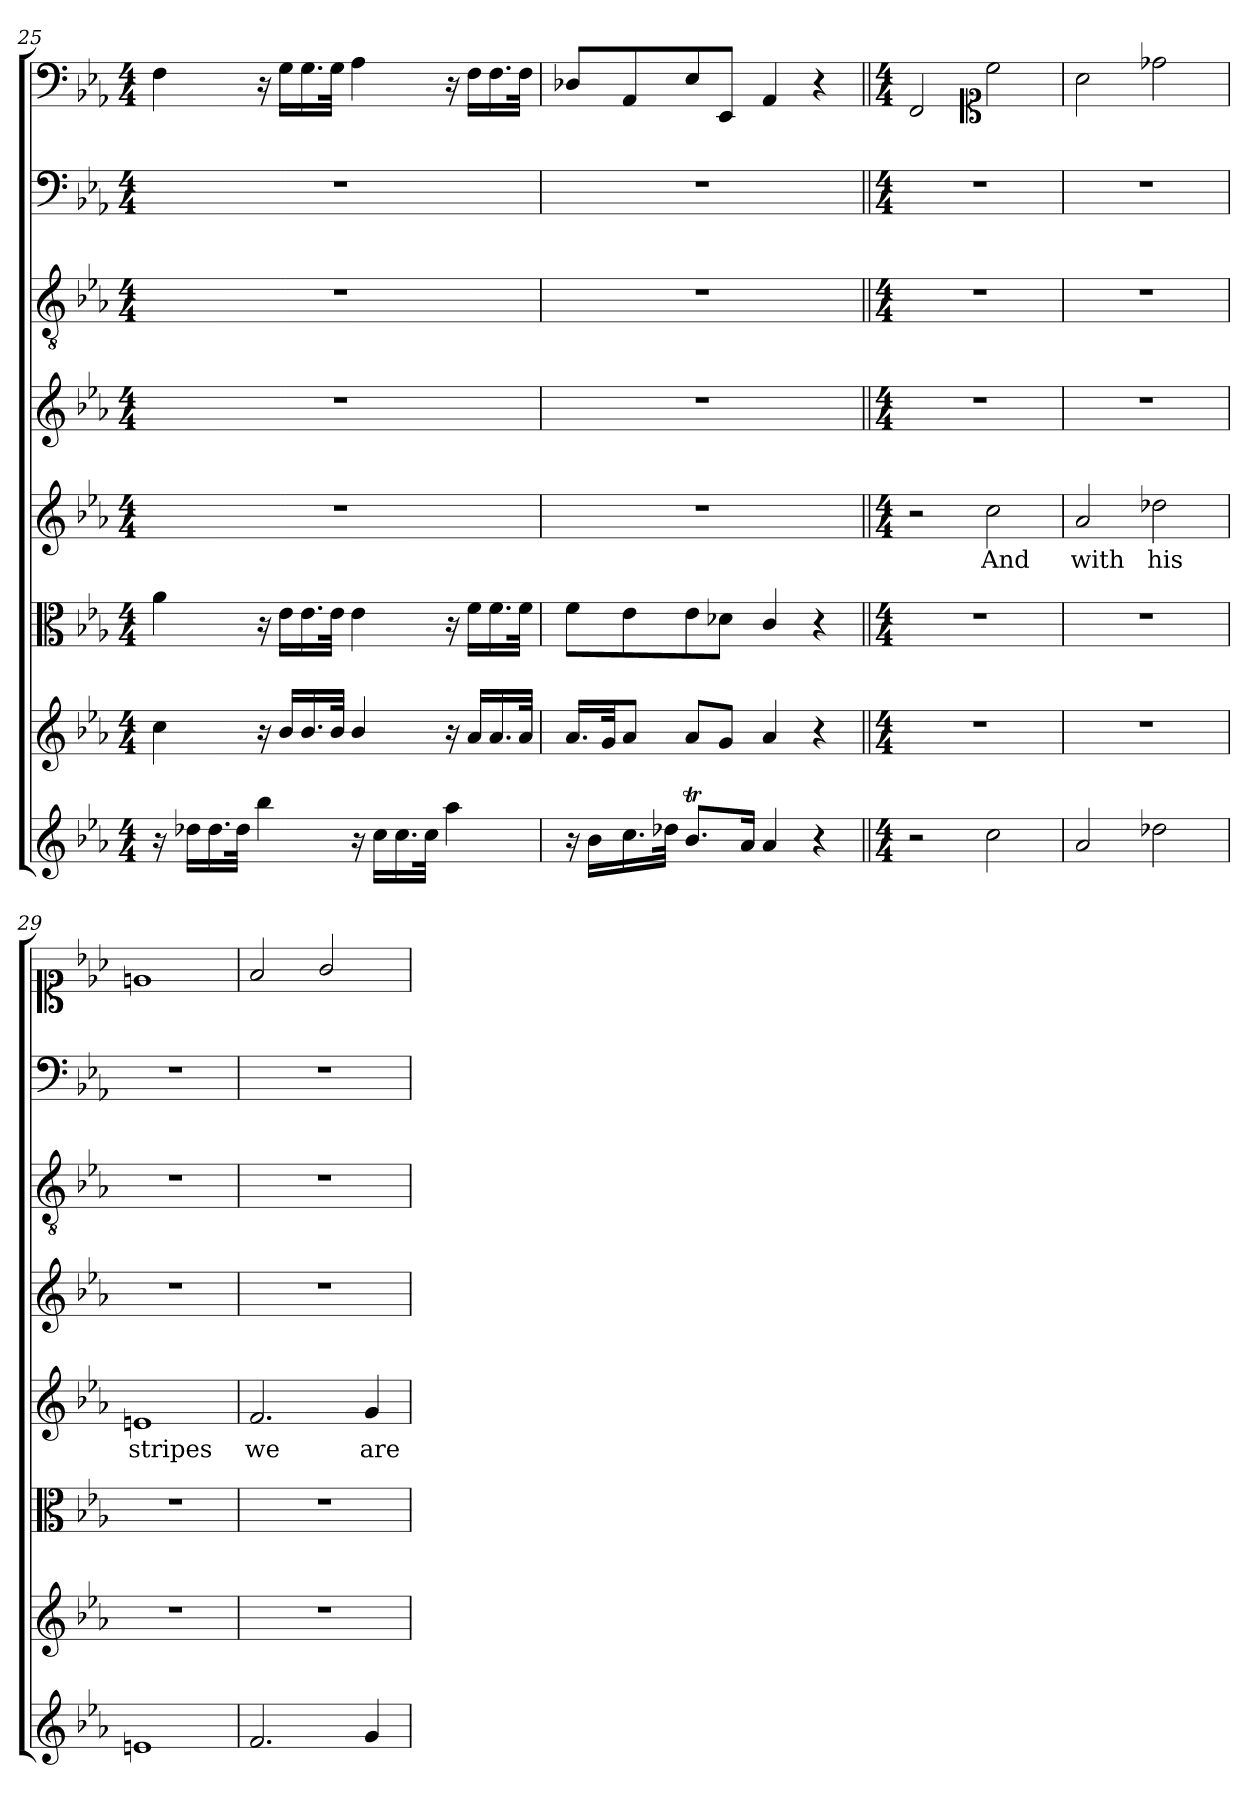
**kern	**kern	**kern	**kern	**text	**kern	**kern	**kern	**kern
*part8	*part7	*part6	*part5	*part5	*part4	*part3	*part2	*part1
*staff8	*staff7	*staff6	*staff5	*staff5	*staff4	*staff3	*staff2	*staff1
*clefG2	*clefG2	*clefC3	*clefG2	*	*clefG2	*clefGv2	*clefF4	*clefF4
*k[b-e-a-]	*k[b-e-a-]	*k[b-e-a-]	*k[b-e-a-]	*	*k[b-e-a-]	*k[b-e-a-]	*k[b-e-a-]	*k[b-e-a-]
*c:	*c:	*c:	*c:	*	*c:	*c:	*c:	*c:
*M4/4	*M4/4	*M4/4	*M4/4	*	*M4/4	*M4/4	*M4/4	*M4/4
=25	=25	=25	=25	=25	=25	=25	=25	=25
16r	4cc\	4a-\	1r	.	1r	1r	1r	4F\
16dd-X\LL	.	.	.	.	.	.	.	.
16.dd-\	.	.	.	.	.	.	.	.
32dd-\JJk	.	.	.	.	.	.	.	.
4bb-\	16r	16r	.	.	.	.	.	16r
.	16b-/LL	16e-\LL	.	.	.	.	.	16G\LL
.	16.b-/	16.e-\	.	.	.	.	.	16.G\
.	32b-/JJk	32e-\JJk	.	.	.	.	.	32G\JJk
16r	4b-/	4e-\	.	.	.	.	.	4A-\
16cc\LL	.	.	.	.	.	.	.	.
16.cc\	.	.	.	.	.	.	.	.
32cc\JJk	.	.	.	.	.	.	.	.
4aa-\	16r	16r	.	.	.	.	.	16r
.	16a-/LL	16f\LL	.	.	.	.	.	16F\LL
.	16.a-/	16.f\	.	.	.	.	.	16.F\
.	32a-/JJk	32f\JJk	.	.	.	.	.	32F\JJk
=26	=26	=26	=26	=26	=26	=26	=26	=26
16r	16.a-/LL	8f\L	1r	.	1r	1r	1r	8D-X/L
16b-\LL	.	.	.	.	.	.	.	.
.	32g/JK	.	.	.	.	.	.	.
16.cc\	8a-/J	8e-\	.	.	.	.	.	8AA-/
32dd-X\JJk	.	.	.	.	.	.	.	.
8.b-T/L	8a-/L	8e-\	.	.	.	.	.	8E-/
.	8g/J	8d-X\J	.	.	.	.	.	8EE-/J
16a-/Jk	.	.	.	.	.	.	.	.
4a-/	4a-/	4c/	.	.	.	.	.	4AA-/
4r	4r	4r	.	.	.	.	.	4r
=27||	=27||	=27||	=27||	=27||	=27||	=27||	=27||	=27||
*M4/4	*M4/4	*M4/4	*M4/4	*	*M4/4	*M4/4	*M4/4	*M4/4
2r	1r	1r	2r	.	1r	1r	1r	2FF/
*	*	*	*	*	*	*	*	*clefC1
2cc\	.	.	2cc\	And	.	.	.	2cc\
=28	=28	=28	=28	=28	=28	=28	=28	=28
2a-/	1r	1r	2a-/	with	1r	1r	1r	2a-\
2dd-X\	.	.	2dd-X\	his	.	.	.	2dd-X\
=29	=29	=29	=29	=29	=29	=29	=29	=29
1en/	1r	1r	1en/	stripes	1r	1r	1r	1en/
=30	=30	=30	=30	=30	=30	=30	=30	=30
2.f/	1r	1r	2.f/	we	1r	1r	1r	2f/
.	.	.	.	.	.	.	.	2g/
4g/	.	.	4g/	are	.	.	.	.
=	=	=	=	=	=	=	=	=
*-	*-	*-	*-	*-	*-	*-	*-	*-
